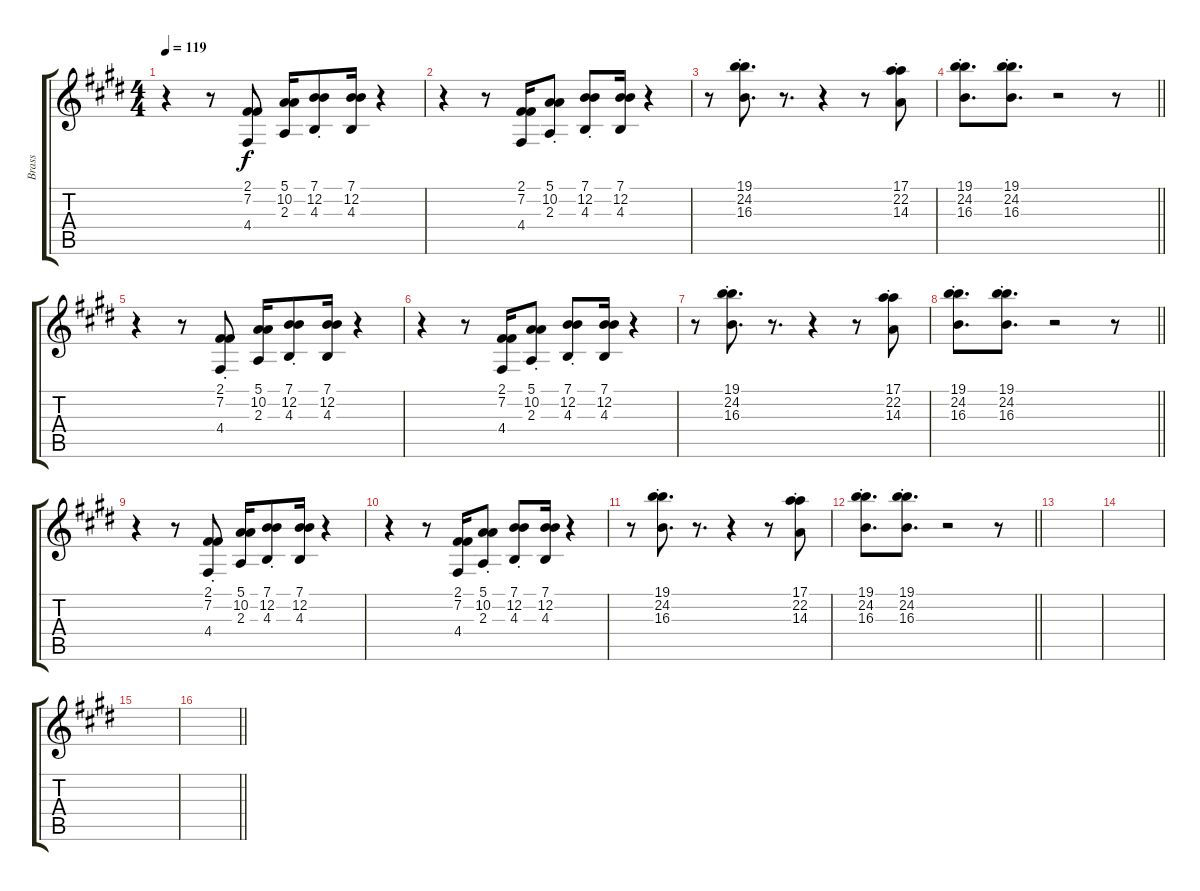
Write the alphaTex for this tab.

\track ("Brass" "Brass") {instrument brasssection bank 101}
\staff {score tabs}
\tuning (E4 B3 G3 D3 A2 E2) {hide}
\ts (4 4)
\tempo 119
\clef g2
\ks e
r.4{dy f} r.8 (2.1{st} 7.2{st} 4.4{st}).8 (5.1 10.2 2.3).16 (7.1{st} 12.2{st} 4.3{st}).8 (7.1 12.2 4.3).16 r.4 |
r.4 r.8 (2.1 7.2 4.4).16 (5.1{st} 10.2{st} 2.3{st}).8 (7.1{st} 12.2{st} 4.3{st}).8 (7.1 12.2 4.3).16 r.4 |
r.8 (19.1{st} 24.2{st} 16.3{st}).8{d} r.8{d} r.4 r.8 (17.1{st} 22.2{st} 14.3{st}).8 |
\barLineRight lightlight
(19.1{st} 24.2{st} 16.3{st}).8{d} (19.1{st} 24.2{st} 16.3{st}).8{d} r.2 r.8 |
r.4 r.8 (2.1{st} 7.2{st} 4.4{st}).8 (5.1 10.2 2.3).16 (7.1{st} 12.2{st} 4.3{st}).8 (7.1 12.2 4.3).16 r.4 |
r.4 r.8 (2.1 7.2 4.4).16 (5.1{st} 10.2{st} 2.3{st}).8 (7.1{st} 12.2{st} 4.3{st}).8 (7.1 12.2 4.3).16 r.4 |
r.8 (19.1{st} 24.2{st} 16.3{st}).8{d} r.8{d} r.4 r.8 (17.1{st} 22.2{st} 14.3{st}).8 |
\barLineRight lightlight
(19.1{st} 24.2{st} 16.3{st}).8{d} (19.1{st} 24.2{st} 16.3{st}).8{d} r.2 r.8 |
r.4 r.8 (2.1{st} 7.2{st} 4.4{st}).8 (5.1 10.2 2.3).16 (7.1{st} 12.2{st} 4.3{st}).8 (7.1 12.2 4.3).16 r.4 |
r.4 r.8 (2.1 7.2 4.4).16 (5.1{st} 10.2{st} 2.3{st}).8 (7.1{st} 12.2{st} 4.3{st}).8 (7.1 12.2 4.3).16 r.4 |
r.8 (19.1{st} 24.2{st} 16.3{st}).8{d} r.8{d} r.4 r.8 (17.1{st} 22.2{st} 14.3{st}).8 |
\barLineRight lightlight
(19.1{st} 24.2{st} 16.3{st}).8{d} (19.1{st} 24.2{st} 16.3{st}).8{d} r.2 r.8 |
|
|
|
\barLineRight lightlight
